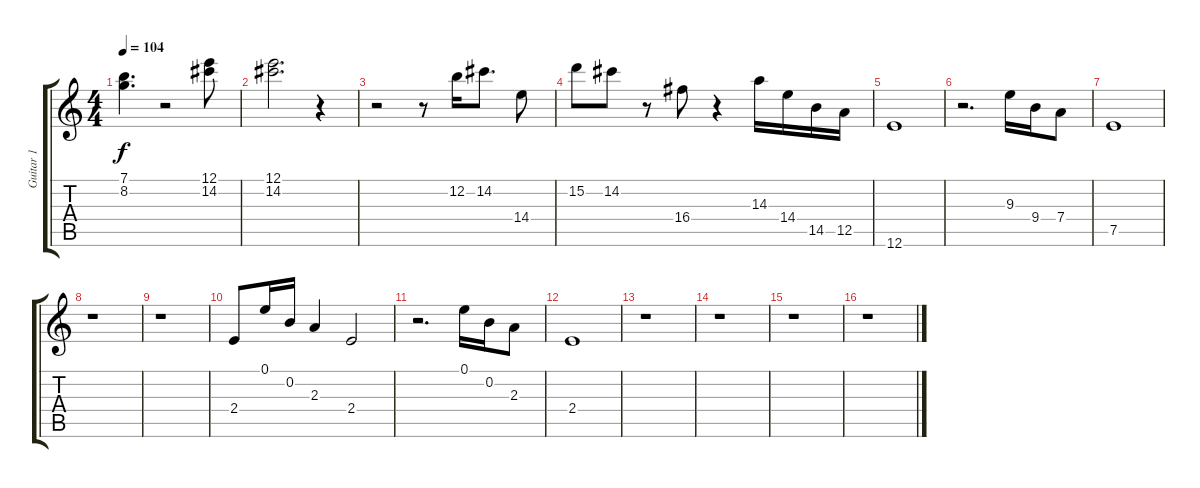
\track ("Guitar 1" "Guitar 1") {instrument electricguitarjazz}
\staff {score tabs}
\tuning (E4 B3 G3 D3 A2 E2) {hide}
\ts (4 4)
\tempo 104
\clef g2
\ks c
(7.1{t} 8.2{t}).4{d dy f} r.2 (12.1 14.2).8 |
(12.1 14.2).2{d} r.4 |
r.2 r.8 12.2.16 14.2.8{d} 14.4.8 |
15.2.8 14.2.8 r.8 16.4.8 r.4 14.3.16 14.4.16 14.5.16 12.5.16 |
12.6.1 |
r.2{d} 9.3.16 9.4.16 7.4.8 |
7.5.1 |
r.1 |
r.1 |
2.4.8 0.1.16 0.2.16 2.3.4 2.4.2 |
r.2{d} 0.1.16 0.2.16 2.3.8 |
2.4.1 |
r.1 |
r.1 |
r.1 |
r.1
